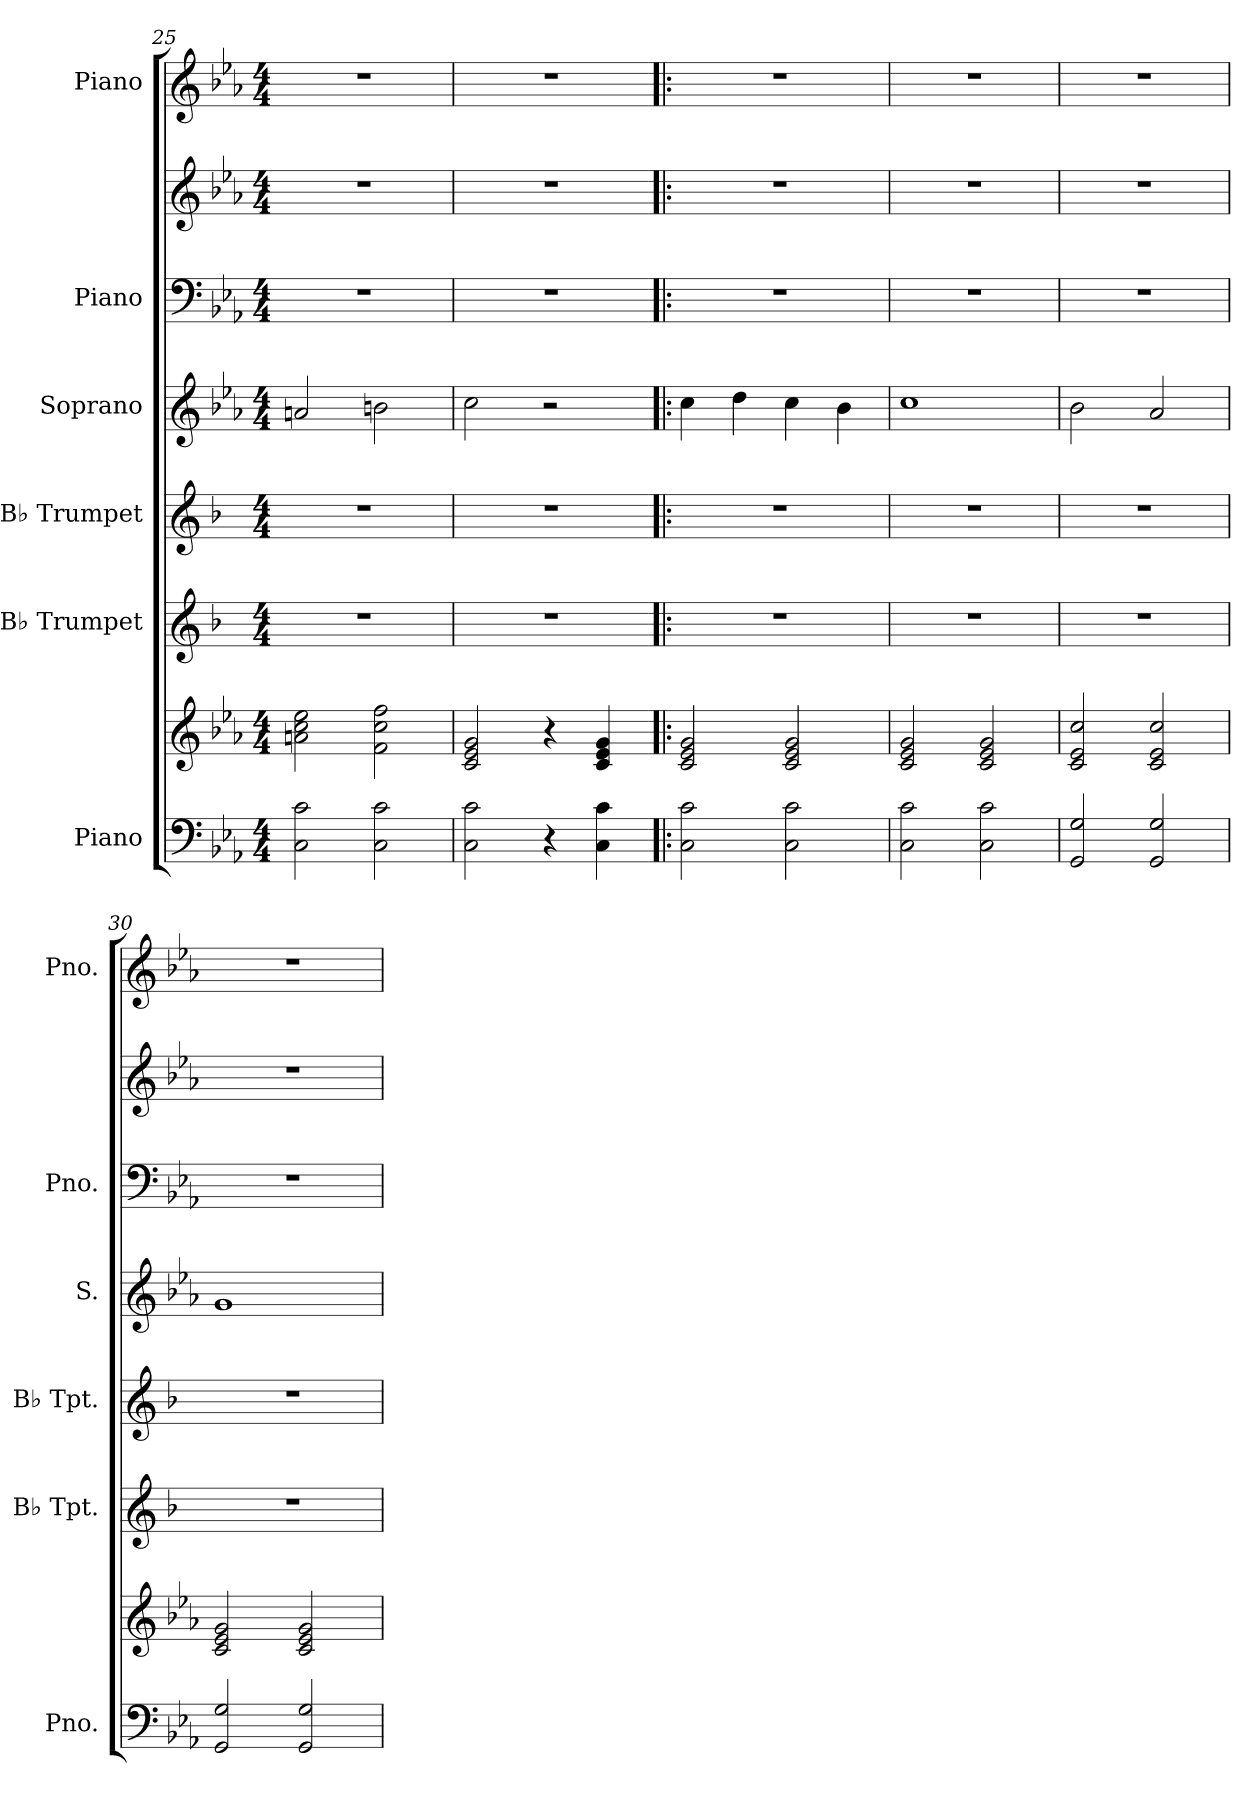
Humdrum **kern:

**kern	**kern	**kern	**kern	**kern	**kern	**kern	**kern
*part6	*part6	*part5	*part4	*part3	*part2	*part2	*part1
*staff8	*staff7	*staff6	*staff5	*staff4	*staff3	*staff2	*staff1
*I"Piano	*	*I"B♭ Trumpet	*I"B♭ Trumpet	*I"Soprano	*I"Piano	*	*I"Piano
*I'Pno.	*	*I'B♭ Tpt.	*I'B♭ Tpt.	*I'S.	*I'Pno.	*	*I'Pno.
*clefF4	*clefG2	*clefG2	*clefG2	*clefG2	*clefF4	*clefG2	*clefG2
*	*	*ITrd1c2	*ITrd1c2	*	*	*	*
*k[b-e-a-]	*k[b-e-a-]	*k[b-e-a-]	*k[b-e-a-]	*k[b-e-a-]	*k[b-e-a-]	*k[b-e-a-]	*k[b-e-a-]
*M4/4	*M4/4	*M4/4	*M4/4	*M4/4	*M4/4	*M4/4	*M4/4
=25	=25	=25	=25	=25	=25	=25	=25
2C\ 2c\	2an\ 2cc\ 2ee-\	1r	1r	2an/	1r	1r	1r
2C\ 2c\	2f\ 2cc\ 2ff\	.	.	2bn\	.	.	.
=26	=26	=26	=26	=26	=26	=26	=26
2C\ 2c\	2c/ 2e-/ 2g/	1r	1r	2cc\	1r	1r	1r
4r	4r	.	.	2r	.	.	.
4C\ 4c\	4c/ 4e-/ 4g/	.	.	.	.	.	.
=27!|:	=27!|:	=27!|:	=27!|:	=27!|:	=27!|:	=27!|:	=27!|:
2C\ 2c\	2c/ 2e-/ 2g/	1r	1r	4cc\	1r	1r	1r
.	.	.	.	4dd\	.	.	.
2C\ 2c\	2c/ 2e-/ 2g/	.	.	4cc\	.	.	.
.	.	.	.	4b-\	.	.	.
=28	=28	=28	=28	=28	=28	=28	=28
2C\ 2c\	2c/ 2e-/ 2g/	1r	1r	1cc	1r	1r	1r
2C\ 2c\	2c/ 2e-/ 2g/	.	.	.	.	.	.
=29	=29	=29	=29	=29	=29	=29	=29
2GG/ 2G/	2c/ 2e-/ 2cc/	1r	1r	2b-\	1r	1r	1r
2GG/ 2G/	2c/ 2e-/ 2cc/	.	.	2a-/	.	.	.
=30	=30	=30	=30	=30	=30	=30	=30
2GG/ 2G/	2c/ 2e-/ 2g/	1r	1r	1g	1r	1r	1r
2GG/ 2G/	2c/ 2e-/ 2g/	.	.	.	.	.	.
=	=	=	=	=	=	=	=
*-	*-	*-	*-	*-	*-	*-	*-
